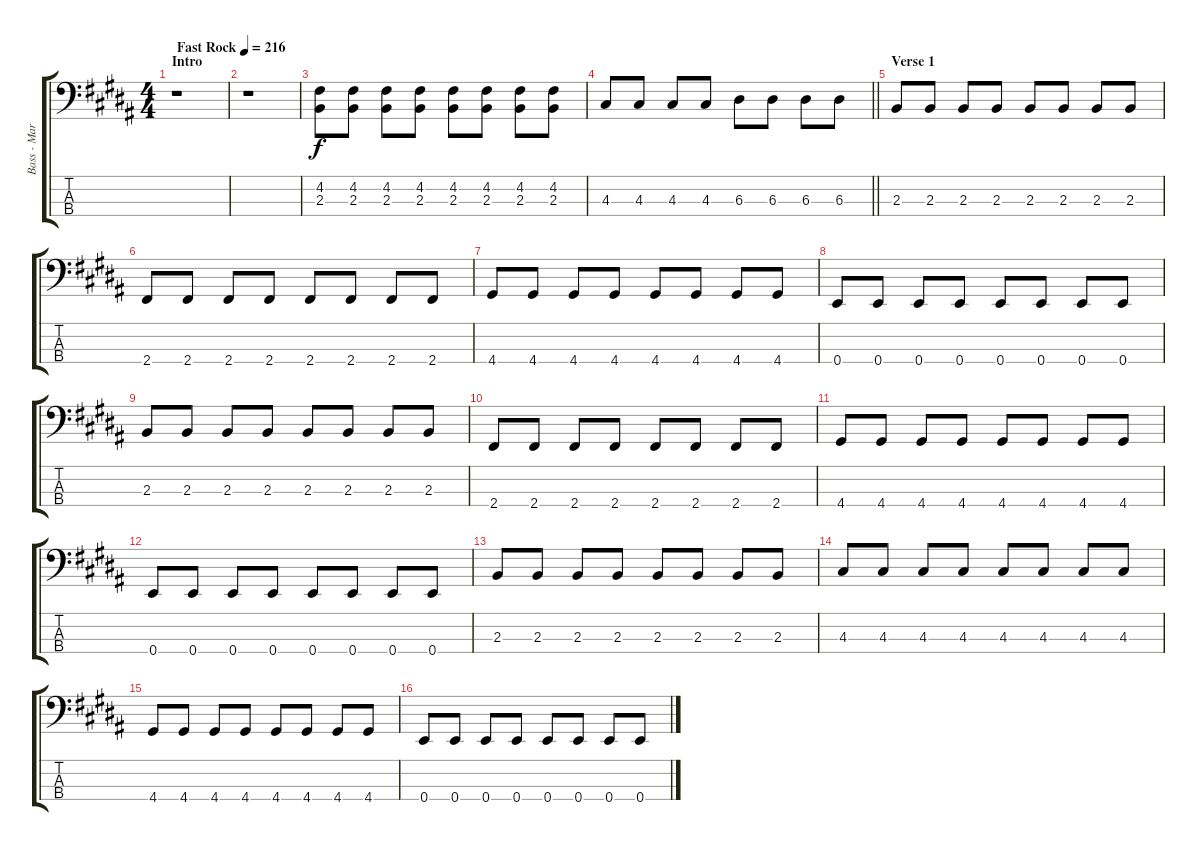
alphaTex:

\track ("Bass - Mark Hoppus" "Bass - Mar") {instrument electricbasspick}
\staff {score tabs}
\tuning (G2 D2 A1 E1) {hide}
\ts (4 4)
\section ("" "Intro")
\tempo (216 "Fast Rock")
\clef f4
\ks b
r.1{dy f instrument electricbasspick} |
r.1 |
(4.2 2.3).8 (4.2 2.3).8 (4.2 2.3).8 (4.2 2.3).8 (4.2 2.3).8 (4.2 2.3).8 (4.2 2.3).8 (4.2 2.3).8 |
\barLineRight lightlight
4.3.8 4.3.8 4.3.8 4.3.8 6.3.8 6.3.8 6.3.8 6.3.8 |
\section ("" "Verse 1")
2.3.8 2.3.8 2.3.8 2.3.8 2.3.8 2.3.8 2.3.8 2.3.8 |
2.4.8 2.4.8 2.4.8 2.4.8 2.4.8 2.4.8 2.4.8 2.4.8 |
4.4.8 4.4.8 4.4.8 4.4.8 4.4.8 4.4.8 4.4.8 4.4.8 |
0.4.8 0.4.8 0.4.8 0.4.8 0.4.8 0.4.8 0.4.8 0.4.8 |
2.3.8 2.3.8 2.3.8 2.3.8 2.3.8 2.3.8 2.3.8 2.3.8 |
2.4.8 2.4.8 2.4.8 2.4.8 2.4.8 2.4.8 2.4.8 2.4.8 |
4.4.8 4.4.8 4.4.8 4.4.8 4.4.8 4.4.8 4.4.8 4.4.8 |
0.4.8 0.4.8 0.4.8 0.4.8 0.4.8 0.4.8 0.4.8 0.4.8 |
2.3.8 2.3.8 2.3.8 2.3.8 2.3.8 2.3.8 2.3.8 2.3.8 |
4.3.8 4.3.8 4.3.8 4.3.8 4.3.8 4.3.8 4.3.8 4.3.8 |
4.4.8 4.4.8 4.4.8 4.4.8 4.4.8 4.4.8 4.4.8 4.4.8 |
0.4.8 0.4.8 0.4.8 0.4.8 0.4.8 0.4.8 0.4.8 0.4.8
